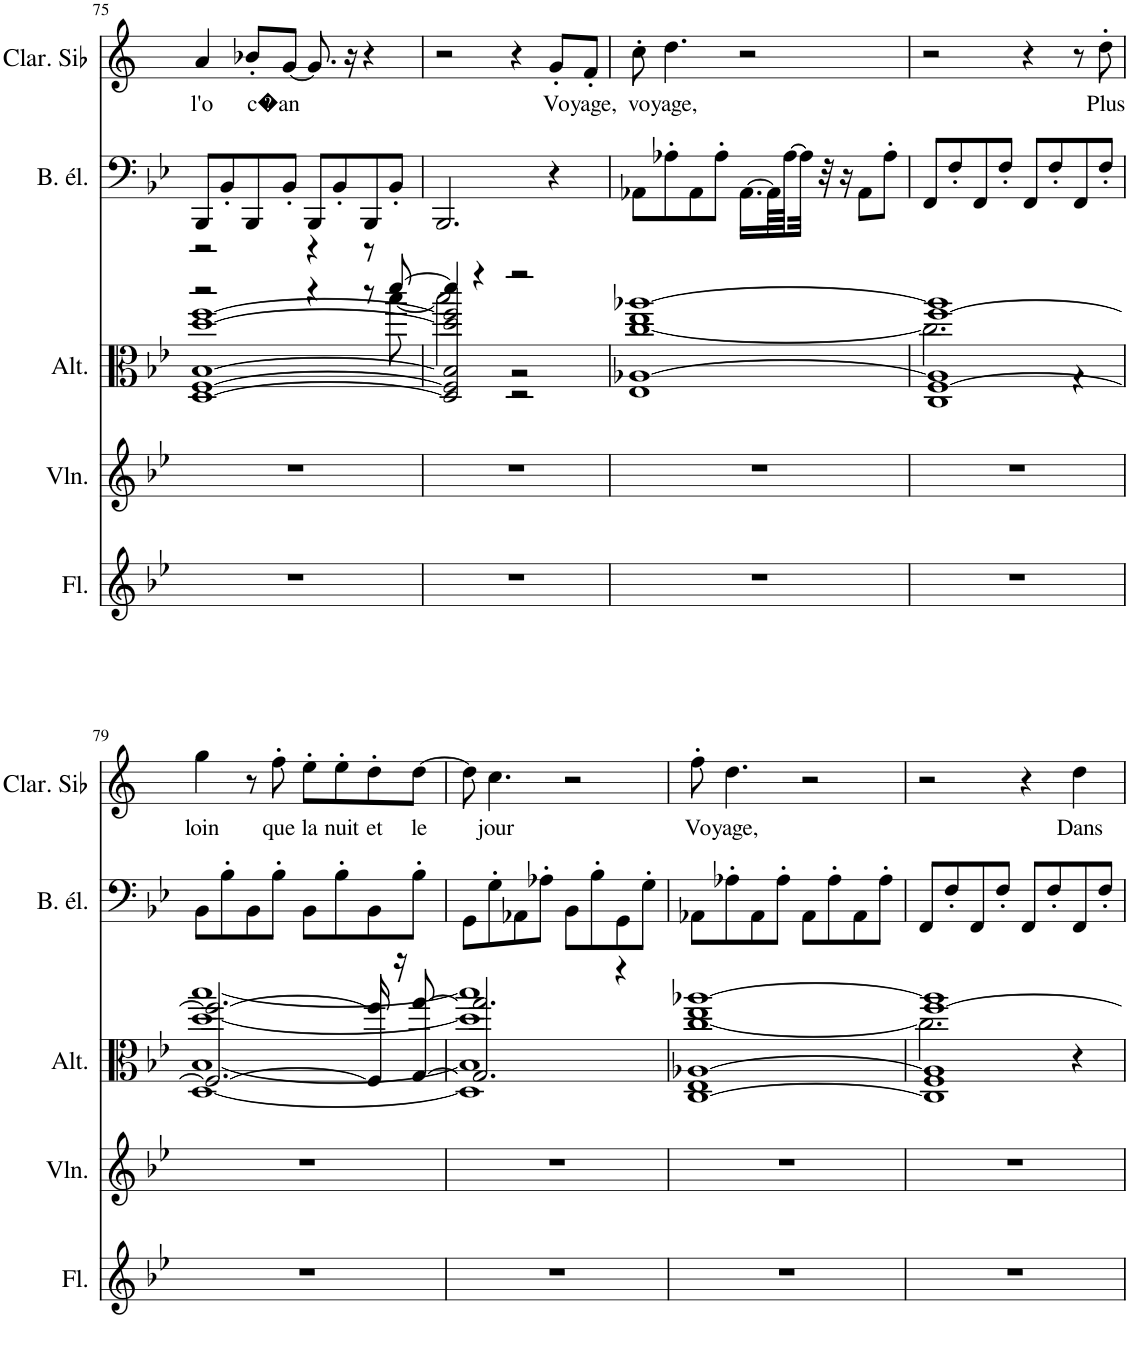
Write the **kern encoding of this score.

**kern	**kern	**kern	**kern	**kern	**text
*part5	*part4	*part3	*part2	*part1	*part1
*staff5	*staff4	*staff3	*staff2	*staff1	*staff1
*I"Flûte	*I"Violon	*I"Altos, VIOLINES	*I"Basse électrique	*I"Clarinette en Sib	*
*I'Fl.	*I'Vln.	*I'Alt.	*I'B. él.	*I'Clar. Sib	*
!!LO:PB:g=z
*clefG2	*clefG2	*clefC3	*clefF4	*clefG2	*
*	*	*	*Trd7c12	*Trd1c2	*
*k[b-e-]	*k[b-e-]	*k[b-e-]	*k[b-e-]	*k[]	*
*M4/4	*M4/4	*M4/4	*M4/4	*M4/4	*
=75	=75	=75	=75	=75	=75
*	*	*^	*	*	*
*	*	*	*^	*	*	*
!	!	!	!	!	!	!	!LO:LY:b
1r	1r	2r	2r	[1D [1F [1B- [1dd [1ff	8BBB-/L	4a/	l'o
.	.	.	.	.	8BB-'/	.	.
!	!	!	!	!	!	!	!LO:LY:b
.	.	.	.	.	8BBB-/	8b-X'/L	c�
!	!	!	!	!	!	!	!LO:LY:b
.	.	.	.	.	8BB-'/J	[8g/J	an
.	.	4r	4r	.	8BBB-/L	8.g/]	.
.	.	.	.	.	8BB-'/	.	.
.	.	.	.	.	.	16r	.
.	.	8r	8r	.	8BBB-/	4r	.
.	.	[8ddd/	[8bb-\	.	8BB-'/J	.	.
=76	=76	=76	=76	=76	=76	=76	=76
1r	1r	4ddd/]	2bb-\]	2D/] 2F/] 2B-/] 2dd/] 2ff/]	2.BBB-/	2r	.
.	.	4r	.	.	.	.	.
.	.	2r	2r	2r	.	4r	.
!	!	!	!	!	!	!	!LO:LY:b
.	.	.	.	.	4r	8g'/L	Vo
!	!	!	!	!	!	!	!LO:LY:b
.	.	.	.	.	.	8f'/J	yage,
*	*	*	*v	*v	*	*	*
=77	=77	=77	=77	=77	=77	=77
!	!	!	!	!	!	!LO:LY:b
1r	1r	[1A-X [1aa-X	1E- [1cc 1ee-	8AA-X\L	8cc'\	vo
!	!	!	!	!	!	!LO:LY:b
.	.	.	.	8A-X'\	4.dd\	yage,
.	.	.	.	8AA-\	.	.
.	.	.	.	8A-'\J	.	.
.	.	.	.	[16.AA-\LL	2r	.
.	.	.	.	64AA-\LL]	.	.
.	.	.	.	[64A-\J	.	.
.	.	.	.	32A-\JJJ]	.	.
.	.	.	.	32r	.	.
.	.	.	.	16r	.	.
.	.	.	.	8AA-\L	.	.
.	.	.	.	8A-'\J	.	.
=78	=78	=78	=78	=78	=78	=78
*	*	*	*^	*	*	*
1r	1r	[1F 1A-] [1ff 1aa-]	2.cc\]	1C	8FF/L	2r	.
.	.	.	.	.	8F'/	.	.
.	.	.	.	.	8FF/	.	.
.	.	.	.	.	8F'/J	.	.
.	.	.	.	.	8FF/L	4r	.
.	.	.	.	.	8F'/	.	.
.	.	.	4r	.	8FF/	8r	.
!	!	!	!	!	!	!	!LO:LY:b
.	.	.	.	.	8F'/J	8dd'\	Plus
*	*	*	*v	*v	*	*	*
!!LO:LB:g=z
=79	=79	=79	=79	=79	=79	=79
!	!	!	!	!	!	!LO:LY:b
1r	1r	2.F/_ 2.ff/_	[1D [1B- [1dd [1bb-	8BB-\L	4gg\	loin
.	.	.	.	8B-'\	.	.
.	.	.	.	8BB-\	8r	.
!	!	!	!	!	!	!LO:LY:b
.	.	.	.	8B-'\J	8ff'\	que
!	!	!	!	!	!	!LO:LY:b
.	.	.	.	8BB-\L	8ee'\L	la
!	!	!	!	!	!	!LO:LY:b
.	.	.	.	8B-'\	8ee'\	nuit
!	!	!	!	!	!	!LO:LY:b
.	.	16F/] 16ff/]	.	8BB-\	8dd'\	et
.	.	16r	.	.	.	.
!	!	!	!	!	!	!LO:LY:b
.	.	[8G/ [8gg/	.	8B-'\J	[8dd\J	le
=80	=80	=80	=80	=80	=80	=80
1r	1r	2.G/] 2.gg/]	1D] 1B-] 1dd] 1bb-]	8GG\L	8dd\]	.
!	!	!	!	!	!	!LO:LY:b
.	.	.	.	8G'\	4.cc\	jour
.	.	.	.	8AA-X\	.	.
.	.	.	.	8A-X'\J	.	.
.	.	.	.	8BB-\L	2r	.
.	.	.	.	8B-'\	.	.
.	.	4r	.	8GG\	.	.
.	.	.	.	8G'\J	.	.
=81	=81	=81	=81	=81	=81	=81
!	!	!	!	!	!	!LO:LY:b
1r	1r	[1C [1A-X [1aa-X	1E- [1cc 1ee-	8AA-X\L	8ff'\	Vo
!	!	!	!	!	!	!LO:LY:b
.	.	.	.	8A-X'\	4.dd\	yage,
.	.	.	.	8AA-\	.	.
.	.	.	.	8A-'\J	.	.
.	.	.	.	8AA-\L	2r	.
.	.	.	.	8A-'\	.	.
.	.	.	.	8AA-\	.	.
.	.	.	.	8A-'\J	.	.
=82	=82	=82	=82	=82	=82	=82
*	*	*	*^	*	*	*
1r	1r	1C] 1A-] [1ff 1aa-]	2.cc\]	1F	8FF/L	2r	.
.	.	.	.	.	8F'/	.	.
.	.	.	.	.	8FF/	.	.
.	.	.	.	.	8F'/J	.	.
.	.	.	.	.	8FF/L	4r	.
.	.	.	.	.	8F'/	.	.
!	!	!	!	!	!	!	!LO:LY:b
.	.	.	4r	.	8FF/	4dd\	Dans
.	.	.	.	.	8F'/J	.	.
*	*	*v	*v	*v	*	*	*
=	=	=	=	=	=
*-	*-	*-	*-	*-	*-
